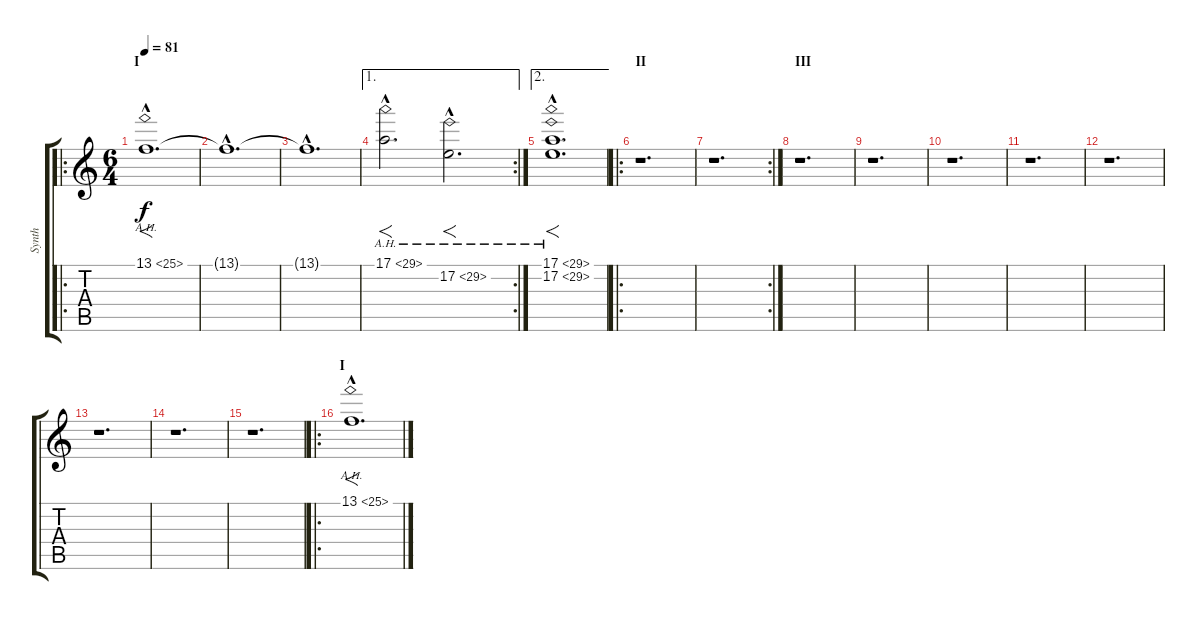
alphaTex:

\track ("Synth" "Synth") {instrument lead1square}
\staff {score tabs}
\tuning (E4 B3 G3 D3 A2 E2) {hide}
\ro
\ts (6 4)
\section ("" "I")
\tempo 81
\clef g2
\ks c
13.1{ah 12 hac}.1{f d dy f instrument lead1square} |
13.1{hac t}.1{d} |
13.1{hac t}.1{d} |
\ae 1
\rc 2
17.1{ah 12 hac}.2{f d} 17.2{ah 12 hac}.2{f d} |
\ae 2
(17.1{ah 12 hac} 17.2{ah 12 hac}).1{f d} |
\ro
\section ("" "II")
r.1{d} |
\rc 2
r.1{d} |
\section ("" "III")
r.1{d} |
r.1{d} |
r.1{d} |
r.1{d} |
r.1{d} |
r.1{d} |
r.1{d} |
r.1{d} |
\ro
\section ("" "I")
13.1{ah 12 hac}.1{f d}
